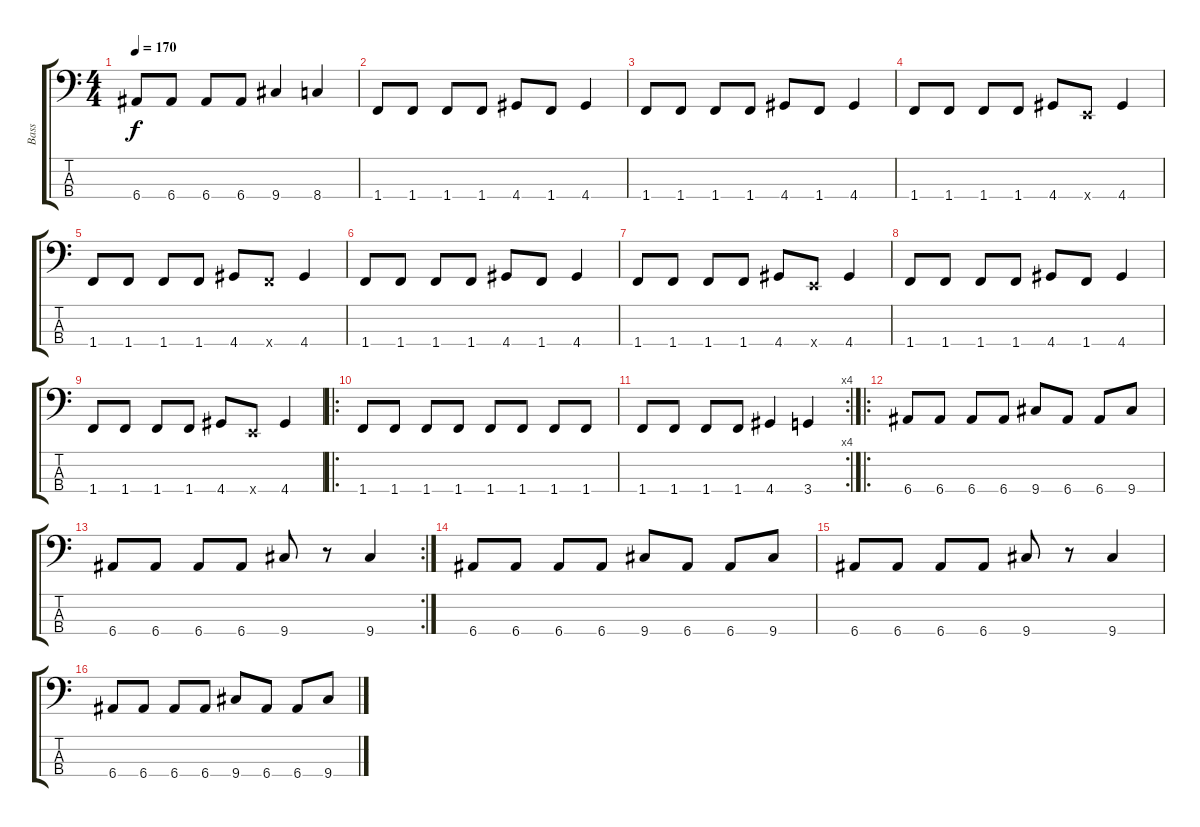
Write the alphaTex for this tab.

\track ("Bass" "Bass") {instrument electricbassfinger}
\staff {score tabs}
\tuning (G2 D2 A1 E1) {hide}
\ts (4 4)
\tempo 170
\clef f4
\ks c
6.4.8{dy f} 6.4.8 6.4.8 6.4.8 9.4.4 8.4.4 |
1.4.8 1.4.8 1.4.8 1.4.8 4.4.8 1.4.8 4.4.4 |
1.4.8 1.4.8 1.4.8 1.4.8 4.4.8 1.4.8 4.4.4 |
1.4.8 1.4.8 1.4.8 1.4.8 4.4.8 0.4{x}.8 4.4.4 |
1.4.8 1.4.8 1.4.8 1.4.8 4.4.8 1.4{x}.8 4.4.4 |
1.4.8 1.4.8 1.4.8 1.4.8 4.4.8 1.4.8 4.4.4 |
1.4.8 1.4.8 1.4.8 1.4.8 4.4.8 0.4{x}.8 4.4.4 |
1.4.8 1.4.8 1.4.8 1.4.8 4.4.8 1.4.8 4.4.4 |
1.4.8 1.4.8 1.4.8 1.4.8 4.4.8 0.4{x}.8 4.4.4 |
\ro
1.4.8 1.4.8 1.4.8 1.4.8 1.4.8 1.4.8 1.4.8 1.4.8 |
\rc 4
1.4.8 1.4.8 1.4.8 1.4.8 4.4.4 3.4.4 |
\ro
6.4.8 6.4.8 6.4.8 6.4.8 9.4.8 6.4.8 6.4.8 9.4.8 |
\rc 2
6.4.8 6.4.8 6.4.8 6.4.8 9.4.8 r.8 9.4.4 |
6.4.8 6.4.8 6.4.8 6.4.8 9.4.8 6.4.8 6.4.8 9.4.8 |
6.4.8 6.4.8 6.4.8 6.4.8 9.4.8 r.8 9.4.4 |
6.4.8 6.4.8 6.4.8 6.4.8 9.4.8 6.4.8 6.4.8 9.4.8
